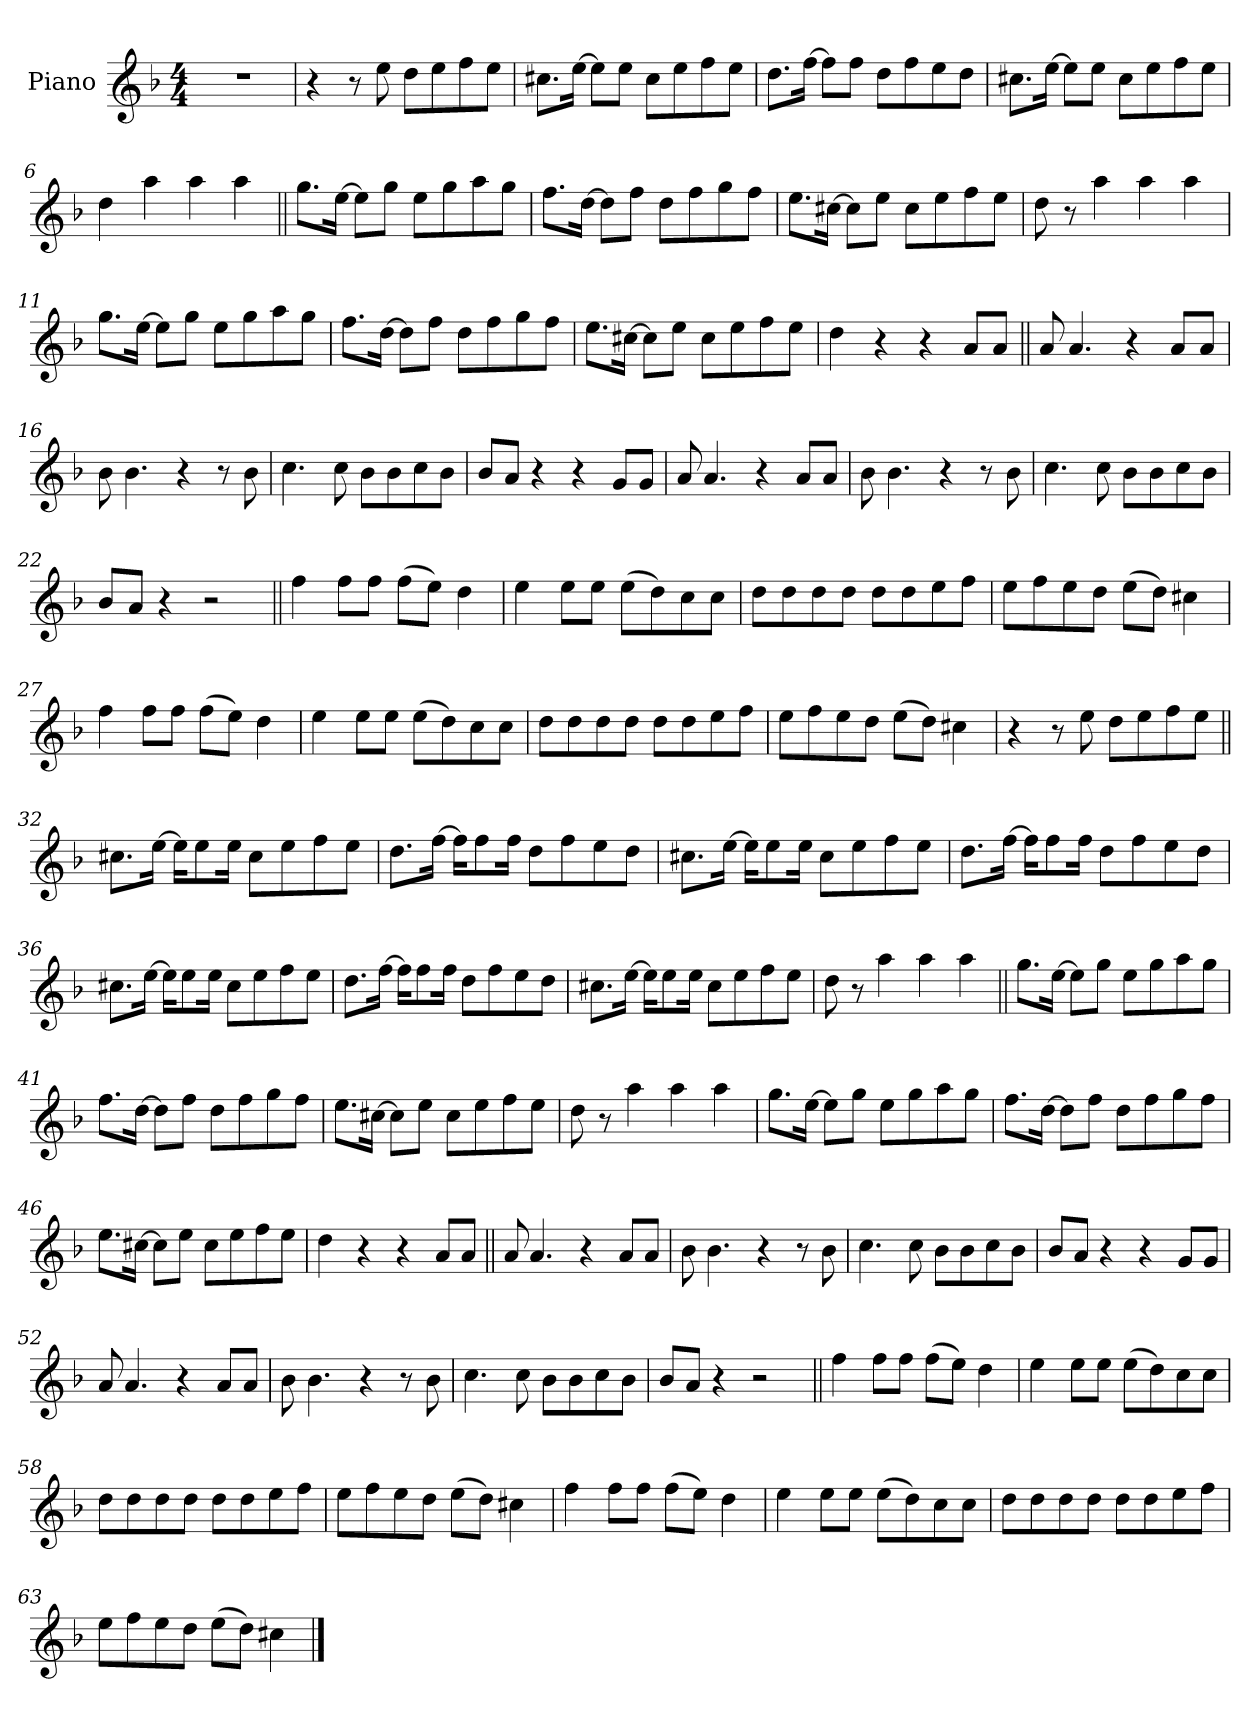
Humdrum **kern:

**kern
*part1
*staff1
*I"Piano
*I'Pno.
*clefG2
*k[b-]
*M4/4
*MM166
=1
1r
=2
4r
8r
8ee
8ddL
8ee
8ff
8eeJ
=3
8.cc#XL
[16eeJk
8eeL]
8eeJ
8cc#L
8ee
8ff
8eeJ
=4
8.ddL
[16ffJk
8ffL]
8ffJ
8ddL
8ff
8ee
8ddJ
=5
8.cc#XL
[16eeJk
8eeL]
8eeJ
8cc#L
8ee
8ff
8eeJ
=6
4dd
4aa
4aa
4aa
=7||
8.ggL
[16eeJk
8eeL]
8ggJ
8eeL
8gg
8aa
8ggJ
=8
8.ffL
[16ddJk
8ddL]
8ffJ
8ddL
8ff
8gg
8ffJ
=9
8.eeL
[16cc#XJk
8cc#L]
8eeJ
8cc#L
8ee
8ff
8eeJ
=10
8dd
8r
4aa
4aa
4aa
=11
8.ggL
[16eeJk
8eeL]
8ggJ
8eeL
8gg
8aa
8ggJ
=12
8.ffL
[16ddJk
8ddL]
8ffJ
8ddL
8ff
8gg
8ffJ
=13
8.eeL
[16cc#XJk
8cc#L]
8eeJ
8cc#L
8ee
8ff
8eeJ
=14
4dd
4r
4r
8aL
8aJ
=15||
8a
4.a
4r
8aL
8aJ
=16
8b-
4.b-
4r
8r
8b-
=17
4.cc
8cc
8b-L
8b-
8cc
8b-J
=18
8b-L
8aJ
4r
4r
8gL
8gJ
=19
8a
4.a
4r
8aL
8aJ
=20
8b-
4.b-
4r
8r
8b-
=21
4.cc
8cc
8b-L
8b-
8cc
8b-J
=22
8b-L
8aJ
4r
2r
=23||
4ff
8ffL
8ffJ
(8ffL
8eeJ)
4dd
=24
4ee
8eeL
8eeJ
(8eeL
8dd)
8cc
8ccJ
=25
8ddL
8dd
8dd
8ddJ
8ddL
8dd
8ee
8ffJ
=26
8eeL
8ff
8ee
8ddJ
(8eeL
8ddJ)
4cc#X
=27
4ff
8ffL
8ffJ
(8ffL
8eeJ)
4dd
=28
4ee
8eeL
8eeJ
(8eeL
8dd)
8cc
8ccJ
=29
8ddL
8dd
8dd
8ddJ
8ddL
8dd
8ee
8ffJ
=30
8eeL
8ff
8ee
8ddJ
(8eeL
8ddJ)
4cc#X
=31
4r
8r
8ee
8ddL
8ee
8ff
8eeJ
=32||
8.cc#XL
[16eeJk
16eeKL]
8ee
16eeJk
8cc#L
8ee
8ff
8eeJ
=33
8.ddL
[16ffJk
16ffKL]
8ff
16ffJk
8ddL
8ff
8ee
8ddJ
=34
8.cc#XL
[16eeJk
16eeKL]
8ee
16eeJk
8cc#L
8ee
8ff
8eeJ
=35
8.ddL
[16ffJk
16ffKL]
8ff
16ffJk
8ddL
8ff
8ee
8ddJ
=36
8.cc#XL
[16eeJk
16eeKL]
8ee
16eeJk
8cc#L
8ee
8ff
8eeJ
=37
8.ddL
[16ffJk
16ffKL]
8ff
16ffJk
8ddL
8ff
8ee
8ddJ
=38
8.cc#XL
[16eeJk
16eeKL]
8ee
16eeJk
8cc#L
8ee
8ff
8eeJ
=39
8dd
8r
4aa
4aa
4aa
=40||
8.ggL
[16eeJk
8eeL]
8ggJ
8eeL
8gg
8aa
8ggJ
=41
8.ffL
[16ddJk
8ddL]
8ffJ
8ddL
8ff
8gg
8ffJ
=42
8.eeL
[16cc#XJk
8cc#L]
8eeJ
8cc#L
8ee
8ff
8eeJ
=43
8dd
8r
4aa
4aa
4aa
=44
8.ggL
[16eeJk
8eeL]
8ggJ
8eeL
8gg
8aa
8ggJ
=45
8.ffL
[16ddJk
8ddL]
8ffJ
8ddL
8ff
8gg
8ffJ
=46
8.eeL
[16cc#XJk
8cc#L]
8eeJ
8cc#L
8ee
8ff
8eeJ
=47
4dd
4r
4r
8aL
8aJ
=48||
8a
4.a
4r
8aL
8aJ
=49
8b-
4.b-
4r
8r
8b-
=50
4.cc
8cc
8b-L
8b-
8cc
8b-J
=51
8b-L
8aJ
4r
4r
8gL
8gJ
=52
8a
4.a
4r
8aL
8aJ
=53
8b-
4.b-
4r
8r
8b-
=54
4.cc
8cc
8b-L
8b-
8cc
8b-J
=55
8b-L
8aJ
4r
2r
=56||
4ff
8ffL
8ffJ
(8ffL
8eeJ)
4dd
=57
4ee
8eeL
8eeJ
(8eeL
8dd)
8cc
8ccJ
=58
8ddL
8dd
8dd
8ddJ
8ddL
8dd
8ee
8ffJ
=59
8eeL
8ff
8ee
8ddJ
(8eeL
8ddJ)
4cc#X
=60
4ff
8ffL
8ffJ
(8ffL
8eeJ)
4dd
=61
4ee
8eeL
8eeJ
(8eeL
8dd)
8cc
8ccJ
=62
8ddL
8dd
8dd
8ddJ
8ddL
8dd
8ee
8ffJ
=63
8eeL
8ff
8ee
8ddJ
(8eeL
8ddJ)
4cc#X
==
*-
